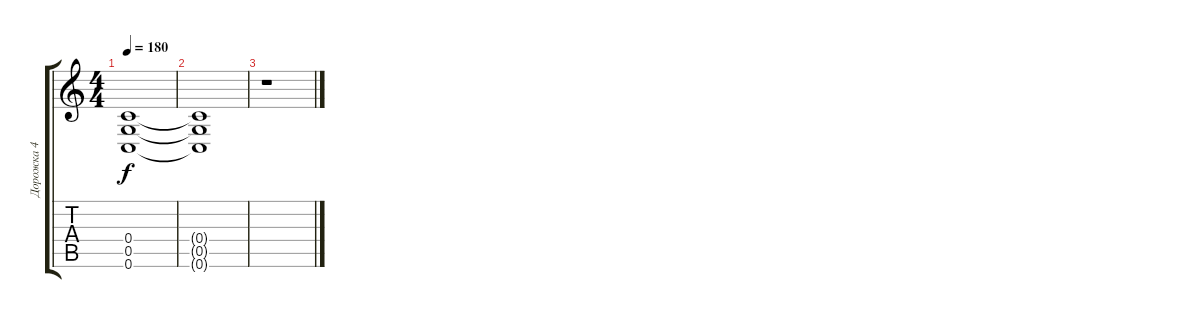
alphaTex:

\track ("Дорожка 4" "Дорожка 4") {instrument distortionguitar}
\staff {score tabs}
\tuning (D4 A3 F3 C3 G2 C2) {hide}
\ts (4 4)
\tempo 180
\clef g2
\ks c
(0.4{t} 0.5{t} 0.6{t}).1{dy f} |
(0.4{t} 0.5{t} 0.6{t}).1 |
r.1
